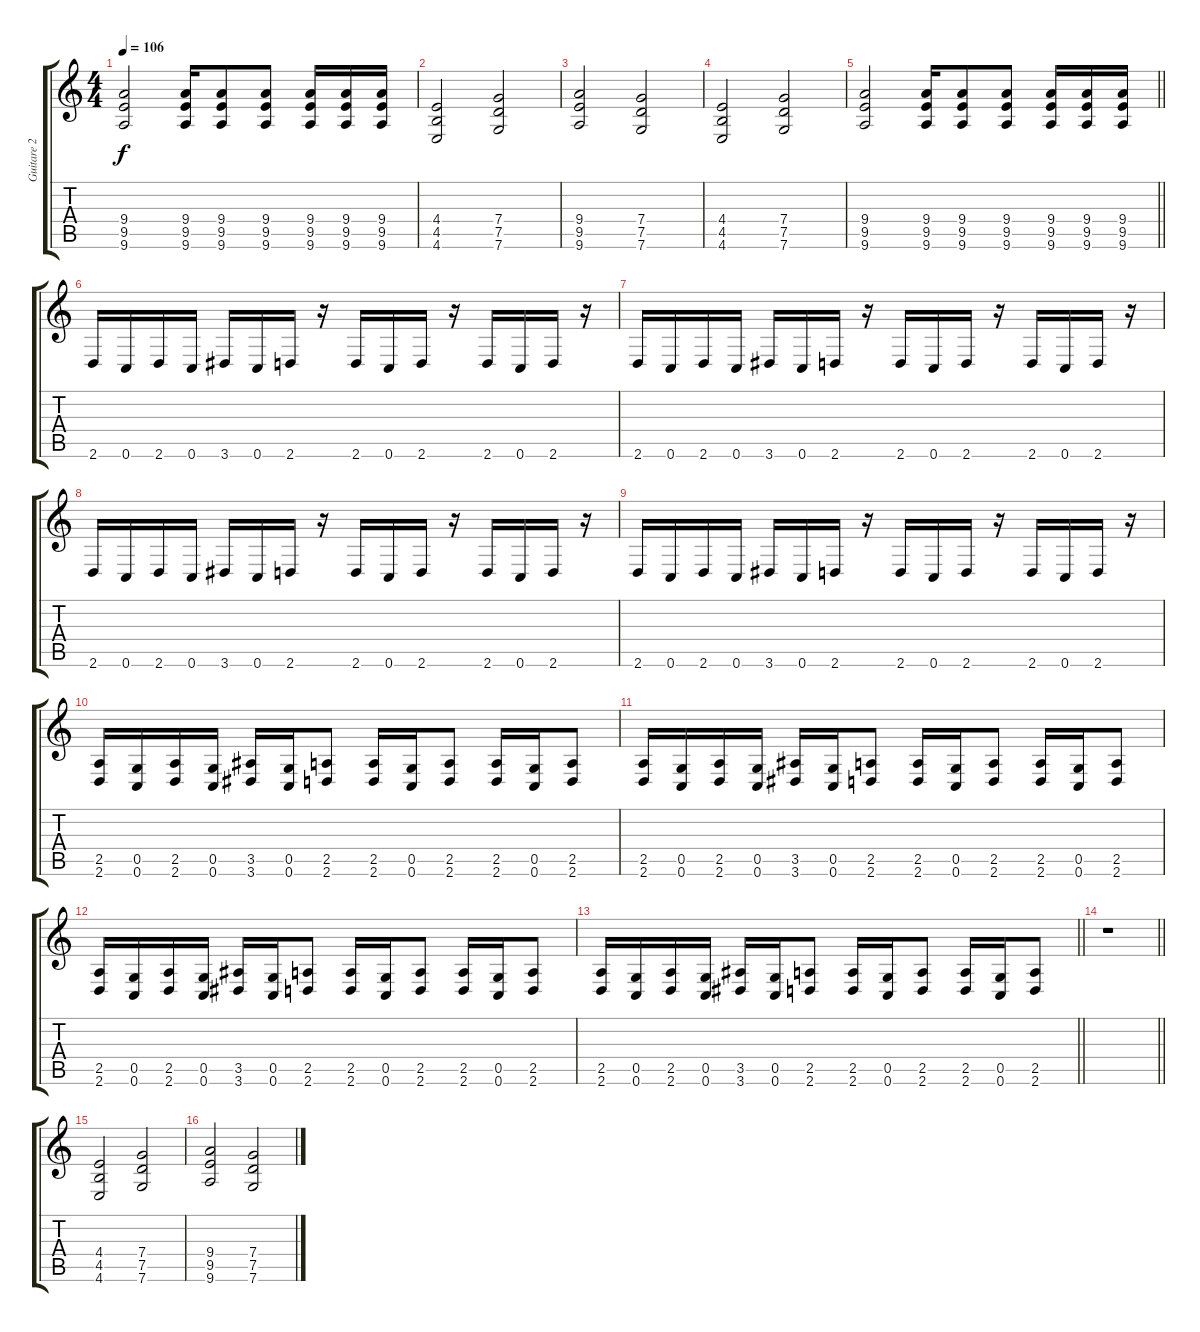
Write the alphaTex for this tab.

\track ("Guitare 2" "Guitare 2") {instrument distortionguitar}
\staff {score tabs}
\tuning (D4 A3 F3 C3 G2 C2) {hide}
\ts (4 4)
\tempo 106
\clef g2
\ks c
(9.4 9.5 9.6).2{dy f} (9.4 9.5 9.6).16 (9.4 9.5 9.6).8 (9.4 9.5 9.6).8 (9.4 9.5 9.6).16 (9.4 9.5 9.6).16 (9.4 9.5 9.6).16 |
(4.4 4.5 4.6).2 (7.4 7.5 7.6).2 |
(9.4 9.5 9.6).2 (7.4 7.5 7.6).2 |
(4.4 4.5 4.6).2 (7.4 7.5 7.6).2 |
\barLineRight lightlight
(9.4 9.5 9.6).2 (9.4 9.5 9.6).16 (9.4 9.5 9.6).8 (9.4 9.5 9.6).8 (9.4 9.5 9.6).16 (9.4 9.5 9.6).16 (9.4 9.5 9.6).16 |
2.6.16 0.6.16 2.6.16 0.6.16 3.6.16 0.6.16 2.6.16 r.16 2.6.16 0.6.16 2.6.16 r.16 2.6.16 0.6.16 2.6.16 r.16 |
2.6.16 0.6.16 2.6.16 0.6.16 3.6.16 0.6.16 2.6.16 r.16 2.6.16 0.6.16 2.6.16 r.16 2.6.16 0.6.16 2.6.16 r.16 |
2.6.16 0.6.16 2.6.16 0.6.16 3.6.16 0.6.16 2.6.16 r.16 2.6.16 0.6.16 2.6.16 r.16 2.6.16 0.6.16 2.6.16 r.16 |
2.6.16 0.6.16 2.6.16 0.6.16 3.6.16 0.6.16 2.6.16 r.16 2.6.16 0.6.16 2.6.16 r.16 2.6.16 0.6.16 2.6.16 r.16 |
(2.5 2.6).16 (0.5 0.6).16 (2.5 2.6).16 (0.5 0.6).16 (3.5 3.6).16 (0.5 0.6).16 (2.5 2.6).8 (2.5 2.6).16 (0.5 0.6).16 (2.5 2.6).8 (2.5 2.6).16 (0.5 0.6).16 (2.5 2.6).8 |
(2.5 2.6).16 (0.5 0.6).16 (2.5 2.6).16 (0.5 0.6).16 (3.5 3.6).16 (0.5 0.6).16 (2.5 2.6).8 (2.5 2.6).16 (0.5 0.6).16 (2.5 2.6).8 (2.5 2.6).16 (0.5 0.6).16 (2.5 2.6).8 |
(2.5 2.6).16 (0.5 0.6).16 (2.5 2.6).16 (0.5 0.6).16 (3.5 3.6).16 (0.5 0.6).16 (2.5 2.6).8 (2.5 2.6).16 (0.5 0.6).16 (2.5 2.6).8 (2.5 2.6).16 (0.5 0.6).16 (2.5 2.6).8 |
\barLineRight lightlight
(2.5 2.6).16 (0.5 0.6).16 (2.5 2.6).16 (0.5 0.6).16 (3.5 3.6).16 (0.5 0.6).16 (2.5 2.6).8 (2.5 2.6).16 (0.5 0.6).16 (2.5 2.6).8 (2.5 2.6).16 (0.5 0.6).16 (2.5 2.6).8 |
\barLineRight lightlight
r.1 |
(4.4 4.5 4.6).2 (7.4 7.5 7.6).2 |
(9.4 9.5 9.6).2 (7.4 7.5 7.6).2
